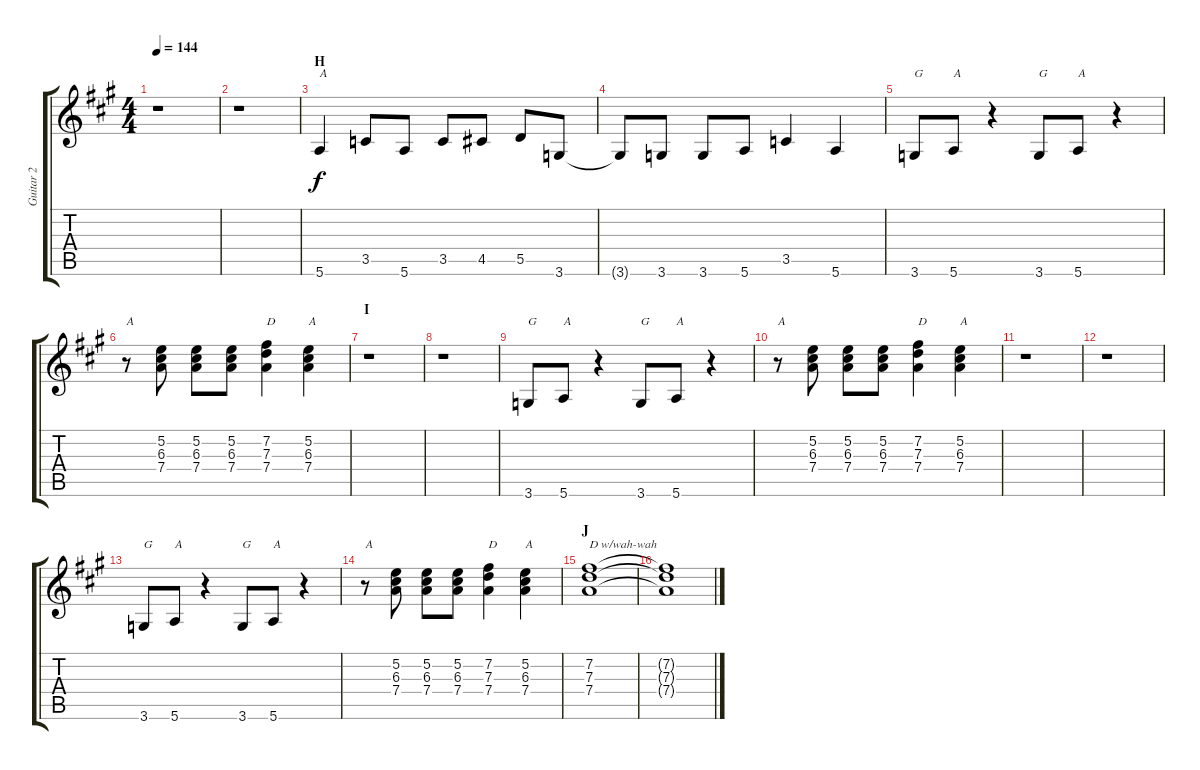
\track ("Guitar 2" "Guitar 2") {instrument distortionguitar}
\staff {score tabs}
\tuning (E4 B3 G3 D3 A2 E2) {hide}
\ts (4 4)
\tempo 144
\clef g2
\ks a
r.1{dy f} |
r.1 |
\section ("" "H")
5.6.4{txt "A"} 3.5.8 5.6.8 3.5.8 4.5.8 5.5.8 3.6.8 |
3.6{t}.8 3.6.8 3.6.8 5.6.8 3.5.4 5.6.4 |
3.6.8{txt "G"} 5.6.8{txt "A"} r.4 3.6.8{txt "G"} 5.6.8{txt "A"} r.4 |
r.8{txt "A"} (5.2 6.3 7.4).8 (5.2 6.3 7.4).8 (5.2 6.3 7.4).8 (7.2 7.3 7.4).4{txt "D"} (5.2 6.3 7.4).4{txt "A"} |
\section ("" "I")
r.1 |
r.1 |
3.6.8{txt "G"} 5.6.8{txt "A"} r.4 3.6.8{txt "G"} 5.6.8{txt "A"} r.4 |
r.8{txt "A"} (5.2 6.3 7.4).8 (5.2 6.3 7.4).8 (5.2 6.3 7.4).8 (7.2 7.3 7.4).4{txt "D"} (5.2 6.3 7.4).4{txt "A"} |
r.1 |
r.1 |
3.6.8{txt "G"} 5.6.8{txt "A"} r.4 3.6.8{txt "G"} 5.6.8{txt "A"} r.4 |
r.8{txt "A"} (5.2 6.3 7.4).8 (5.2 6.3 7.4).8 (5.2 6.3 7.4).8 (7.2 7.3 7.4).4{txt "D"} (5.2 6.3 7.4).4{txt "A"} |
\section ("" "J")
(7.2 7.3 7.4).1{txt "D w/wah-wah"} |
(7.2{t} 7.3{t} 7.4{t}).1
